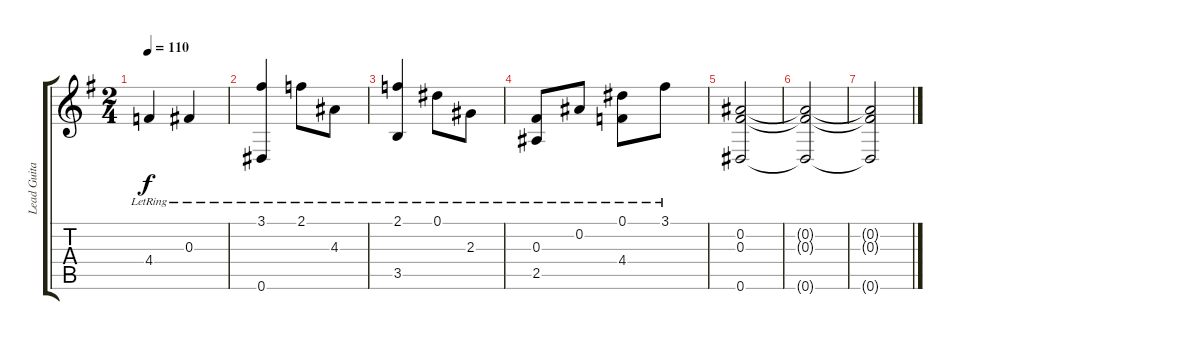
\track ("Lead Guitar Riff" "Lead Guita") {instrument acousticguitarnylon}
\staff {score tabs}
\tuning (Eb4 Bb3 Gb3 Db3 Ab2 Eb2) {hide}
\ts (2 4)
\tempo 110
\clef g2
\ks g
4.4{lr}.4{dy f} 0.3{lr}.4 |
(3.1{lr} 0.6{lr}).4 2.1{lr}.8 4.3{lr}.8 |
(2.1{lr} 3.5{lr}).4 0.1{lr}.8 2.3{lr}.8 |
(0.3{lr} 2.5{lr}).8 0.2{lr}.8 (0.1{lr} 4.4{lr}).8 3.1{lr}.8 |
(0.2 0.3 0.6).2 |
(0.2{t} 0.3{t} 0.6{t}).2 |
(0.2{t} 0.3{t} 0.6{t}).2
